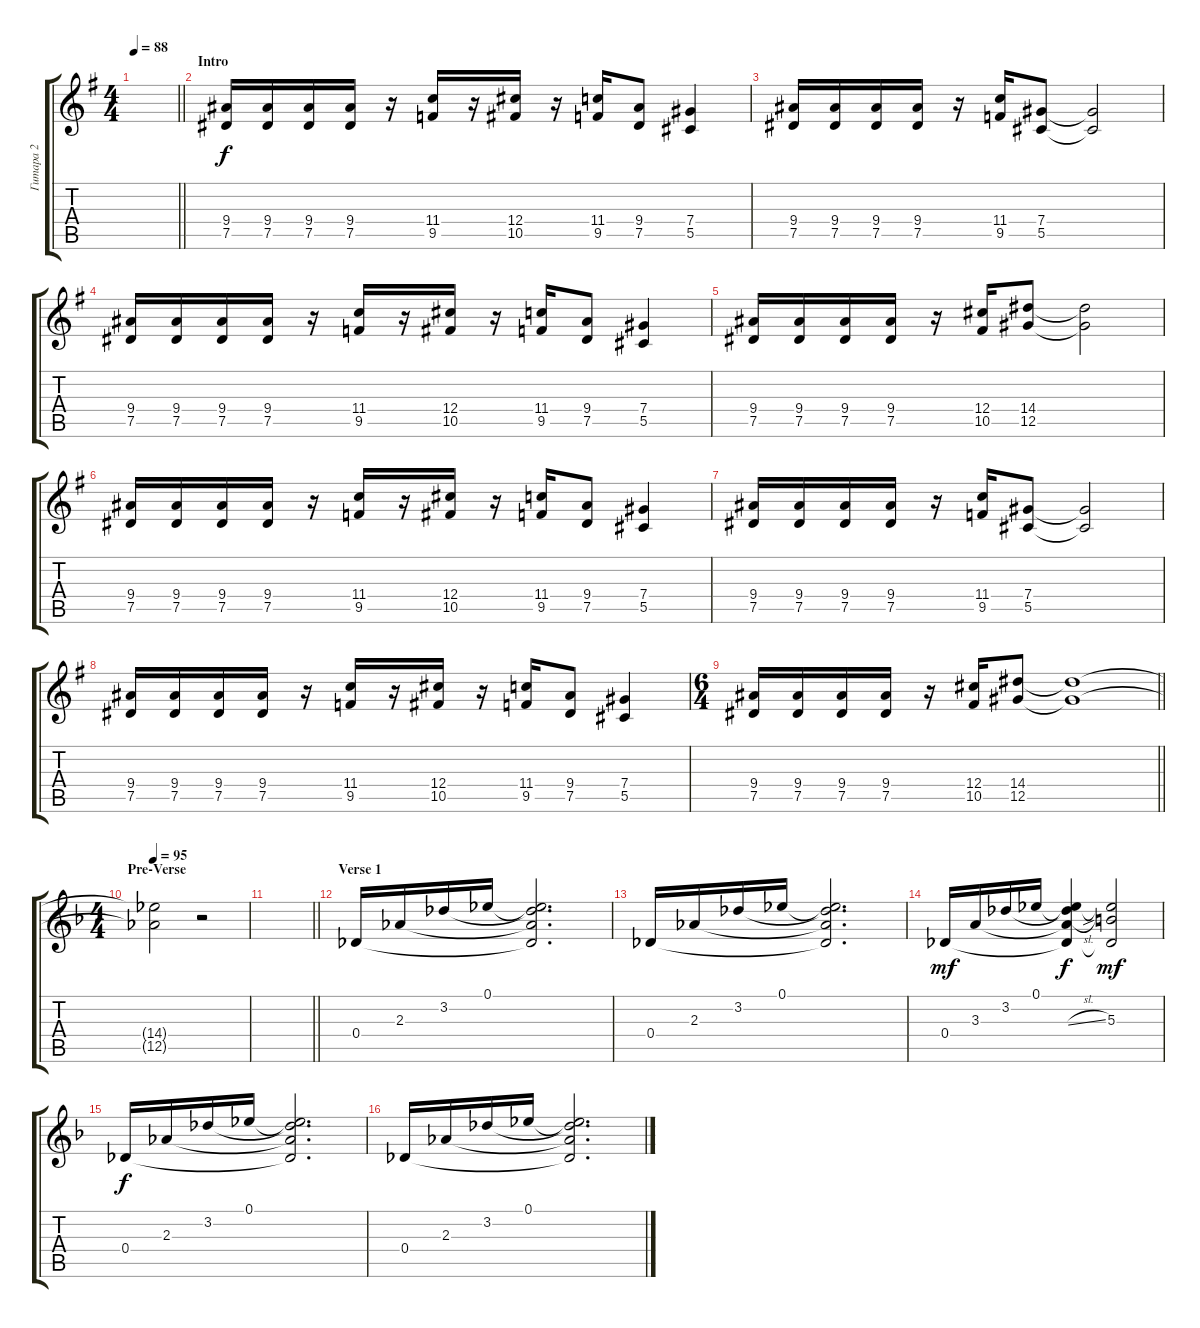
\track ("Гитара 2" "Гитара 2") {instrument distortionguitar}
\staff {score tabs}
\tuning (Eb4 Bb3 Gb3 Db3 Ab2 Eb2) {hide}
\ts (4 4)
\tempo 88
\clef g2
\barLineRight lightlight
\ks eminor
|
\section ("" "Intro")
(9.4 7.5).16 (9.4 7.5).16 (9.4 7.5).16 (9.4 7.5).16 r.16 (11.4 9.5).16 r.16 (12.4 10.5).16 r.16 (11.4 9.5).16 (9.4 7.5).8 (7.4 5.5).4 |
(9.4 7.5).16 (9.4 7.5).16 (9.4 7.5).16 (9.4 7.5).16 r.16 (11.4 9.5).16 (7.4 5.5).8 (7.4{t} 5.5{t}).2 |
(9.4 7.5).16 (9.4 7.5).16 (9.4 7.5).16 (9.4 7.5).16 r.16 (11.4 9.5).16 r.16 (12.4 10.5).16 r.16 (11.4 9.5).16 (9.4 7.5).8 (7.4 5.5).4 |
(9.4 7.5).16 (9.4 7.5).16 (9.4 7.5).16 (9.4 7.5).16 r.16 (12.4 10.5).16 (14.4 12.5).8 (14.4{t} 12.5{t}).2 |
(9.4 7.5).16 (9.4 7.5).16 (9.4 7.5).16 (9.4 7.5).16 r.16 (11.4 9.5).16 r.16 (12.4 10.5).16 r.16 (11.4 9.5).16 (9.4 7.5).8 (7.4 5.5).4 |
(9.4 7.5).16 (9.4 7.5).16 (9.4 7.5).16 (9.4 7.5).16 r.16 (11.4 9.5).16 (7.4 5.5).8 (7.4{t} 5.5{t}).2 |
(9.4 7.5).16 (9.4 7.5).16 (9.4 7.5).16 (9.4 7.5).16 r.16 (11.4 9.5).16 r.16 (12.4 10.5).16 r.16 (11.4 9.5).16 (9.4 7.5).8 (7.4 5.5).4 |
\ts (6 4)
\barLineRight lightlight
(9.4 7.5).16 (9.4 7.5).16 (9.4 7.5).16 (9.4 7.5).16 r.16 (12.4 10.5).16 (14.4 12.5).8 (14.4{t} 12.5{t}).1 |
\ts (4 4)
\section ("" "Pre-Verse")
\tempo 95
\ks dminor
(14.4{t} 12.5{t}).2 r.2 |
\barLineRight lightlight
|
\section ("" "Verse 1")
0.4.16 2.3.16 3.2.16 0.1.16 (0.1{t} 3.2{t} 2.3{t} 0.4{t}).2{d} |
0.4.16 2.3.16 3.2.16 0.1.16 (0.1{t} 3.2{t} 2.3{t} 0.4{t}).2{d} |
0.4.16{dy mf} 3.3.16 3.2.16 0.1.16 (0.1{t} 3.2{t} 3.3{sl t} 0.4{t}).4{dy f} (0.1{t} 5.3 0.4{t}).2{dy mf} |
0.4.16{dy f} 2.3.16 3.2.16 0.1.16 (0.1{t} 3.2{t} 2.3{t} 0.4{t}).2{d} |
0.4.16 2.3.16 3.2.16 0.1.16 (0.1{t} 3.2{t} 2.3{t} 0.4{t}).2{d}
